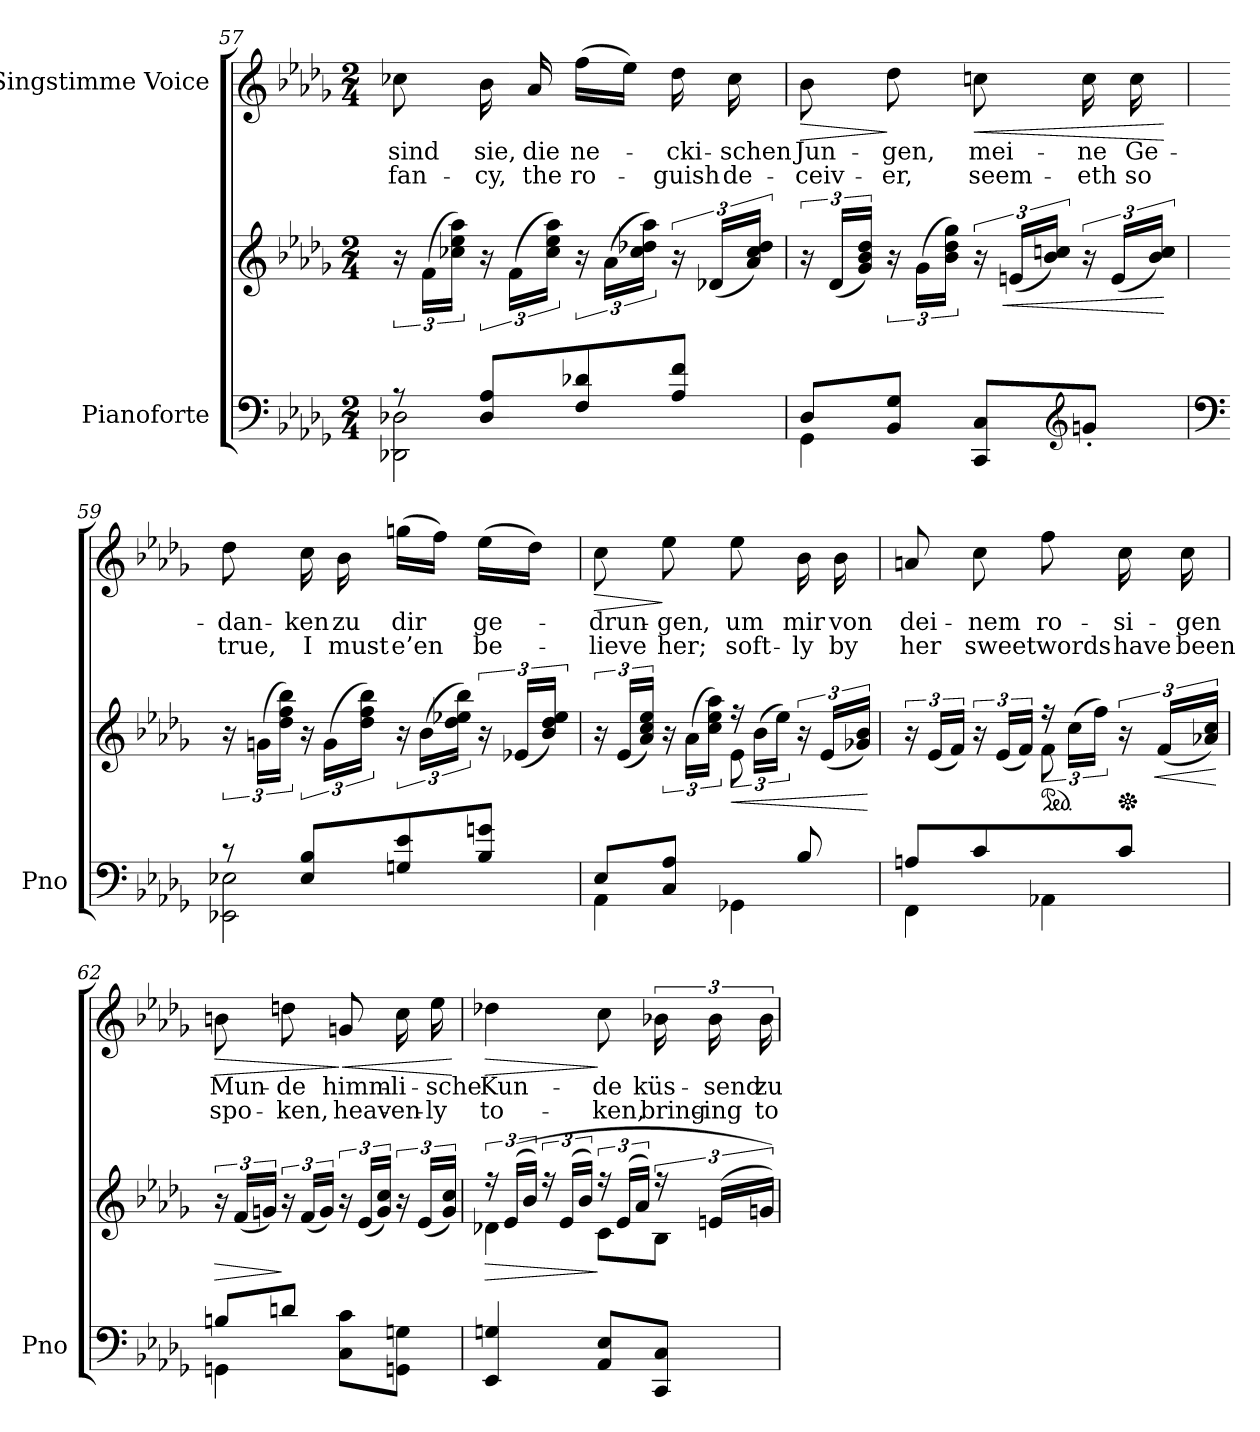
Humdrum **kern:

**kern	**kern	**dynam	**kern	**text	**text	**dynam
*part2	*part2	*part2	*part1	*part1	*part1	*part1
*staff3	*staff2	*staff2/3	*staff1	*staff1	*staff1	*staff1
*I"Pianoforte	*	*	*I"Singstimme Voice	*	*	*
*I'Pno	*	*	*	*	*	*
*clefF4	*clefG2	*	*clefG2	*	*	*
*k[b-e-a-d-g-]	*k[b-e-a-d-g-]	*	*k[b-e-a-d-g-]	*	*	*
*M2/4	*M2/4	*	*M2/4	*	*	*
=57	=57	=57	=57	=57	=57	=57
*^	*	*	*	*	*	*
8r	2DD-X\ 2D-X\	24r	.	8cc-X\	sind	fan-	.
.	.	(24f\LL	.	.	.	.	.
.	.	24cc-X\ 24ee-\ 24aa-\JJ)	.	.	.	.	.
8D-/ 8A-/L	.	24r	.	16b-\	sie,	-cy,	.
.	.	(24f\LL	.	.	.	.	.
.	.	.	.	16a-/	die	the	.
.	.	24cc-\ 24ee-\ 24aa-\JJ)	.	.	.	.	.
8F/ 8d-X/	.	24r	.	(16ff\LL	ne-	ro-	.
.	.	(24a-\LL	.	.	.	.	.
.	.	.	.	16ee-\JJ)	.	.	.
.	.	24cc-\ 24dd-X\ 24aa-\JJ)	.	.	.	.	.
8A-/ 8f/J	.	24r	.	16dd-\	-cki-	-guish	.
.	.	(24d-X/LL	.	.	.	.	.
.	.	.	.	16cc-\	-schen	de-	.
.	.	24a-/ 24cc-/ 24dd-/JJ)	.	.	.	.	.
=58	=58	=58	=58	=58	=58	=58	=58
!	!	!	!	!	!	!	!LO:HP:b
8D-/L	4GG-\	24r	.	8b-\	Jun-	ceiv-	>
.	.	(24d-/LL	.	.	.	.	.
.	.	24g-/ 24b-/ 24dd-/JJ)	.	.	.	.	.
8BB-/ 8G-/J	.	24r	.	8dd-\	-gen,	-er,	]
.	.	(24g-\LL	.	.	.	.	.
.	.	24b-\ 24dd-\ 24gg-\JJ)	.	.	.	.	.
!	!	!	!	!	!	!	!LO:HP:b
8CC/ 8C/L	4ryy	24r	.	8ccn\	mei-	seem-	<
!	!	!	!LO:HP:b	!	!	!	!
.	.	(24en/LL	<	.	.	.	.
.	.	24b-/ 24ccn/JJ)	.	.	.	.	.
*clefG2	*	*	*	*	*	*	*
8gn'/J	.	24r	.	16cc\	-ne	-eth	.
.	.	(24e/LL	.	.	.	.	.
.	.	.	.	16cc\	Ge-	so	.
.	.	24b-/ 24cc/JJ)	.	.	.	.	.
*v	*v	*	*	*	*	*	*
.	.	[	.	.	.	[
=59	=59	=59	=59	=59	=59	=59
*clefF4	*	*	*	*	*	*
*^	*	*	*	*	*	*
8r	2EE-X\ 2E-X\	24r	.	8dd-\	-dan-	true,	.
.	.	(24gn\LL	.	.	.	.	.
.	.	24dd-\ 24ff\ 24bb-\JJ)	.	.	.	.	.
8E-/ 8B-/L	.	24r	.	16cc\	-ken	I	.
.	.	(24g\LL	.	.	.	.	.
.	.	.	.	16b-\	zu	must	.
.	.	24dd-\ 24ff\ 24bb-\JJ)	.	.	.	.	.
8Gn/ 8e-/	.	24r	.	(16ggn\LL	dir	e’en	.
.	.	(24b-\LL	.	.	.	.	.
.	.	.	.	16ff\JJ)	.	.	.
.	.	24dd-\ 24ee-X\ 24bb-\JJ)	.	.	.	.	.
8B-/ 8gn/J	.	24r	.	(16ee-\LL	ge-	be-	.
.	.	(24e-X/LL	.	.	.	.	.
.	.	.	.	16dd-\JJ)	.	.	.
.	.	24b-/ 24dd-/ 24ee-/JJ)	.	.	.	.	.
=60	=60	=60	=60	=60	=60	=60	=60
*	*	*^	*	*	*	*	*
!	!	!	!	!	!	!	!	!LO:HP:b
8E-/L	4AA-\	24r	4ryy	.	8cc\	-drun-	-lieve	>
.	.	(24e-/LL	.	.	.	.	.	.
.	.	24a-/ 24cc/ 24ee-/JJ)	.	.	.	.	.	.
8C/ 8A-/J	.	24r	.	.	8ee-\	-gen,	her;	]
.	.	(24a-\LL	.	.	.	.	.	.
.	.	24cc\ 24ee-\ 24aa-\JJ)	.	.	.	.	.	.
!	!	!	!	!LO:HP:b	!	!	!	!
8ryy	4GG-X\	24r	(<8e-\L	<	8ee-\	um	soft-	.
.	.	(24b-\LL	.	.	.	.	.	.
.	.	24ee-\JJ)	.	.	.	.	.	.
8B-/	.	24r	8ryy	.	16b-\	mir	-ly	.
.	.	(24e-/LL	.	.	.	.	.	.
.	.	.	.	.	16b-\	von	by	.
.	.	24g-X/ 24b-/JJ)	.	.	.	.	.	.
*v	*v	*	*	*	*	*	*	*
*	*v	*v	*	*	*	*	*
.	.	[	.	.	.	.
=61	=61	=61	=61	=61	=61	=61
*^	*^	*	*	*	*	*
8An/	4FF\	24r	4ryy	.	8an/	dei-	her	.
.	.	(24e-/LL	.	.	.	.	.	.
.	.	24f/JJ)	.	.	.	.	.	.
8c/J)	.	24r	.	.	8cc\	-nem	sweet	.
.	.	(24e-/LL	.	.	.	.	.	.
.	.	24f/JJ)	.	.	.	.	.	.
*	*	*ped	*	*	*	*	*	*
8ryy	4AA-X\	24r	(<8f\L	.	8ff\	ro-	words	.
.	.	(24cc\LL	.	.	.	.	.	.
.	.	24ff\JJ)	.	.	.	.	.	.
*	*	*Xped	*	*	*	*	*	*
8c/J	.	24r	8ryy	.	16cc\	-si-	have	.
!	!	!	!	!LO:HP:b	!	!	!	!
.	.	(24f/LL	.	<	.	.	.	.
.	.	.	.	.	16cc\	-gen	been	.
.	.	24a-X/ 24cc/JJ)	.	.	.	.	.	.
*v	*v	*	*	*	*	*	*	*
*	*v	*v	*	*	*	*	*
.	.	[	.	.	.	.
=62	=62	=62	=62	=62	=62	=62
*^	*	*	*	*	*	*
!	!	!	!LO:HP:b	!	!	!	!LO:HP:b
8Bn/L	4GGn\	24r	>	8bn\	Mun-	spo-	>
.	.	(24f/LL	.	.	.	.	.
.	.	24gn/JJ)	.	.	.	.	.
8dn/J)	.	24r	]	8ddn\	-de	-ken,	.
.	.	(24f/LL	.	.	.	.	.
.	.	24g/JJ)	.	.	.	.	.
!	!	!	!	!	!	!	!LO:HP:n=1:b
8C\ 8c\L	4ryy	24r	.	8gn/	himm-	heav-	] <
.	.	(24e-/LL	.	.	.	.	.
.	.	24g/ 24cc/JJ)	.	.	.	.	.
8GGn\ 8Gn\J	.	24r	.	16cc\	-li-	-en-	.
.	.	(24e-/LL	.	.	.	.	.
.	.	.	.	16ee-\	-sche	-ly	.
.	.	24g/ 24cc/JJ)	.	.	.	.	.
*v	*v	*	*	*	*	*	*
.	.	.	.	.	.	[
=63	=63	=63	=63	=63	=63	=63
!	!	!LO:HP:b	!	!	!	!LO:HP:b
*	*^	*	*	*	*	*
4EE-/ 4Gn/	24r	4d-X\	>	4dd-X\	Kun-	to-	>
.	(<(24e-/LL	.	.	.	.	.	.
.	24b-/JJ)	.	.	.	.	.	.
.	24r	.	.	.	.	.	.
.	(<24e-/LL	.	.	.	.	.	.
.	24b-/JJ)	.	.	.	.	.	.
8AA-/ 8E-/L	24r	8c\L	]	8cc\	-de	-ken,	]
.	(<24e-/LL	.	.	.	.	.	.
.	24a-/JJ)	.	.	.	.	.	.
8CC/ 8C/J	24r	8B-\J	.	24b-X\	küs-	bring-	.
.	(<24en/LL	.	.	24b-\	-send	-ing	.
.	24gn/JJ))	.	.	24b-\	zu	to	.
*	*v	*v	*	*	*	*	*
=	=	=	=	=	=	=
*-	*-	*-	*-	*-	*-	*-
